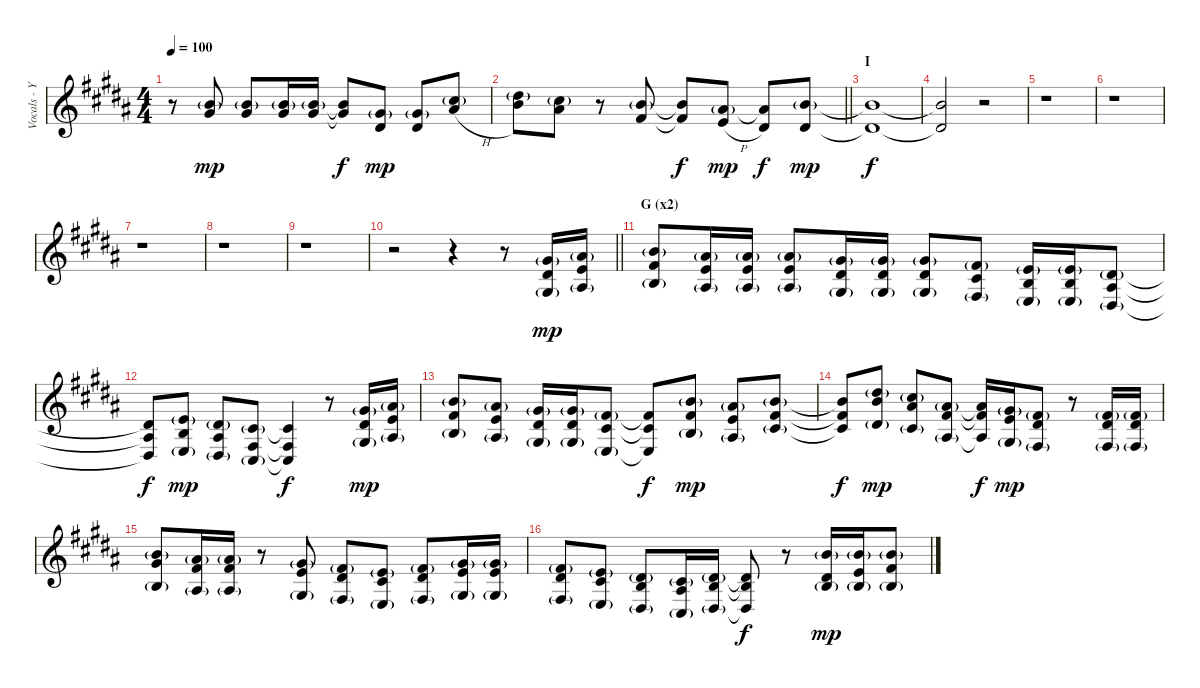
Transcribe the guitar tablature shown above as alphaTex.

\track ("Vocals - Yasu" "Vocals - Y") {instrument lead6voice}
\staff {score}
\tuning (E4 B3 G3 D3 A2 E2) {hide}
\ts (4 4)
\tempo 100
\clef g2
\ks b
r.8{dy mp} (7.1{g} 9.2).8 (7.1{g} 9.2).8 (7.1{g} 9.2).16 (7.1{g} 9.2).16 (7.1{t} 9.2{t}).8{dy f} (4.1{g} 4.2).8{dy mp} (4.1{g} 4.2).8 (9.1{h g} 11.2{h}).8 |
\barLineRight lightlight
(11.1{g} 12.2).8 (9.1{g} 11.2).8 r.8 (7.1{g} 7.2).8 (7.1{t} 7.2{t}).8{dy f} (6.1{g} 5.2{h}).8{dy mp} (6.1{t} 4.2).8{dy f} (7.1{g} 4.2).8{dy mp} |
\section ("" "I")
(7.1{t} 4.2{t}).1{dy f} |
(7.1{t} 4.2{t}).2 r.2 |
r.1 |
r.1 |
r.1 |
r.1 |
r.1 |
\barLineRight lightlight
r.2 r.4 r.8 (4.1{g} 4.2 1.3{g}).16{dy mp} (6.1{g} 5.2 3.3{g}).16 |
\section ("" "G (x2)")
(7.1{g} 7.2 4.3{g}).8 (6.1{g} 5.2 3.3{g}).16 (6.1{g} 5.2 3.3{g}).16 (6.1{g} 5.2 3.3{g}).8 (4.1{g} 4.2 1.3{g}).16 (4.1{g} 4.2 1.3{g}).16 (4.1{g} 4.2 1.3{g}).8 (2.1{g} 2.2 4.4{g}).8 (0.1{g} 0.2 2.4{g}).16 (0.1{g} 0.2 2.4{g}).16 (4.2{g} 3.3 1.4{g}).8 |
(4.2{t} 3.3{t} 1.4{t}).8{dy f} (0.1{g} 0.2 2.4{g}).8{dy mp} (4.2{g} 3.3 1.4{g}).8 (2.2{g} 4.4 4.5{g}).8 (2.2{t} 4.4{t} 4.5{t}).4{dy f} r.8 (4.1{g} 4.2 1.3{g}).16{dy mp} (6.1{g} 5.2 3.3{g}).16 |
(7.1{g} 7.2 4.3{g}).8 (6.1{g} 5.2 3.3{g}).8 (4.1{g} 4.2 1.3{g}).16 (4.1{g} 4.2 1.3{g}).16 (2.1{g} 2.2 2.4{g}).8 (2.1{t} 2.2{t} 2.4{t}).8{dy f} (7.1{g} 7.2 4.3{g}).8{dy mp} (6.1{g} 5.2 3.3{g}).8 (7.1{g} 7.2 6.3{g}).8 |
(7.1{t} 7.2{t} 6.3{t}).8{dy f} (11.1{g} 12.2 8.3{g}).8{dy mp} (9.1{g} 11.2 6.3{g}).8 (6.1{g} 7.2 3.3{g}).8 (6.1{t} 7.2{t} 3.3{t}).16{dy f} (4.1{g} 5.2 1.3{g}).16{dy mp} (2.1{g} 4.2 4.4{g}).8 r.8 (2.1{g} 4.2 4.4{g}).16 (2.1{g} 4.2 4.4{g}).16 |
(7.1{g} 9.2 4.3{g}).8 (6.1{g} 7.2 3.3{g}).16 (6.1{g} 7.2 3.3{g}).16 r.8 (4.1{g} 5.2 1.3{g}).8 (2.1{g} 4.2 4.4{g}).8 (0.1{g} 2.2 2.4{g}).8 (2.1{g} 4.2 4.4{g}).8 (4.1{g} 5.2 1.3{g}).16 (4.1{g} 5.2 1.3{g}).16 |
(2.1{g} 4.2 4.4{g}).8 (0.1{g} 2.2 2.4{g}).8 (4.2{g} 4.3 1.4{g}).8 (2.2{g} 3.3 4.5{g}).16 (4.2{g} 4.3 1.4{g}).16 (4.2{t} 4.3{t} 1.4{t}).8{dy f} r.8 (7.1{g} 4.2 4.3{g}).16{dy mp} (7.1{g} 5.2 4.3{g}).16 (7.1{g} 7.2 4.3{g}).8
